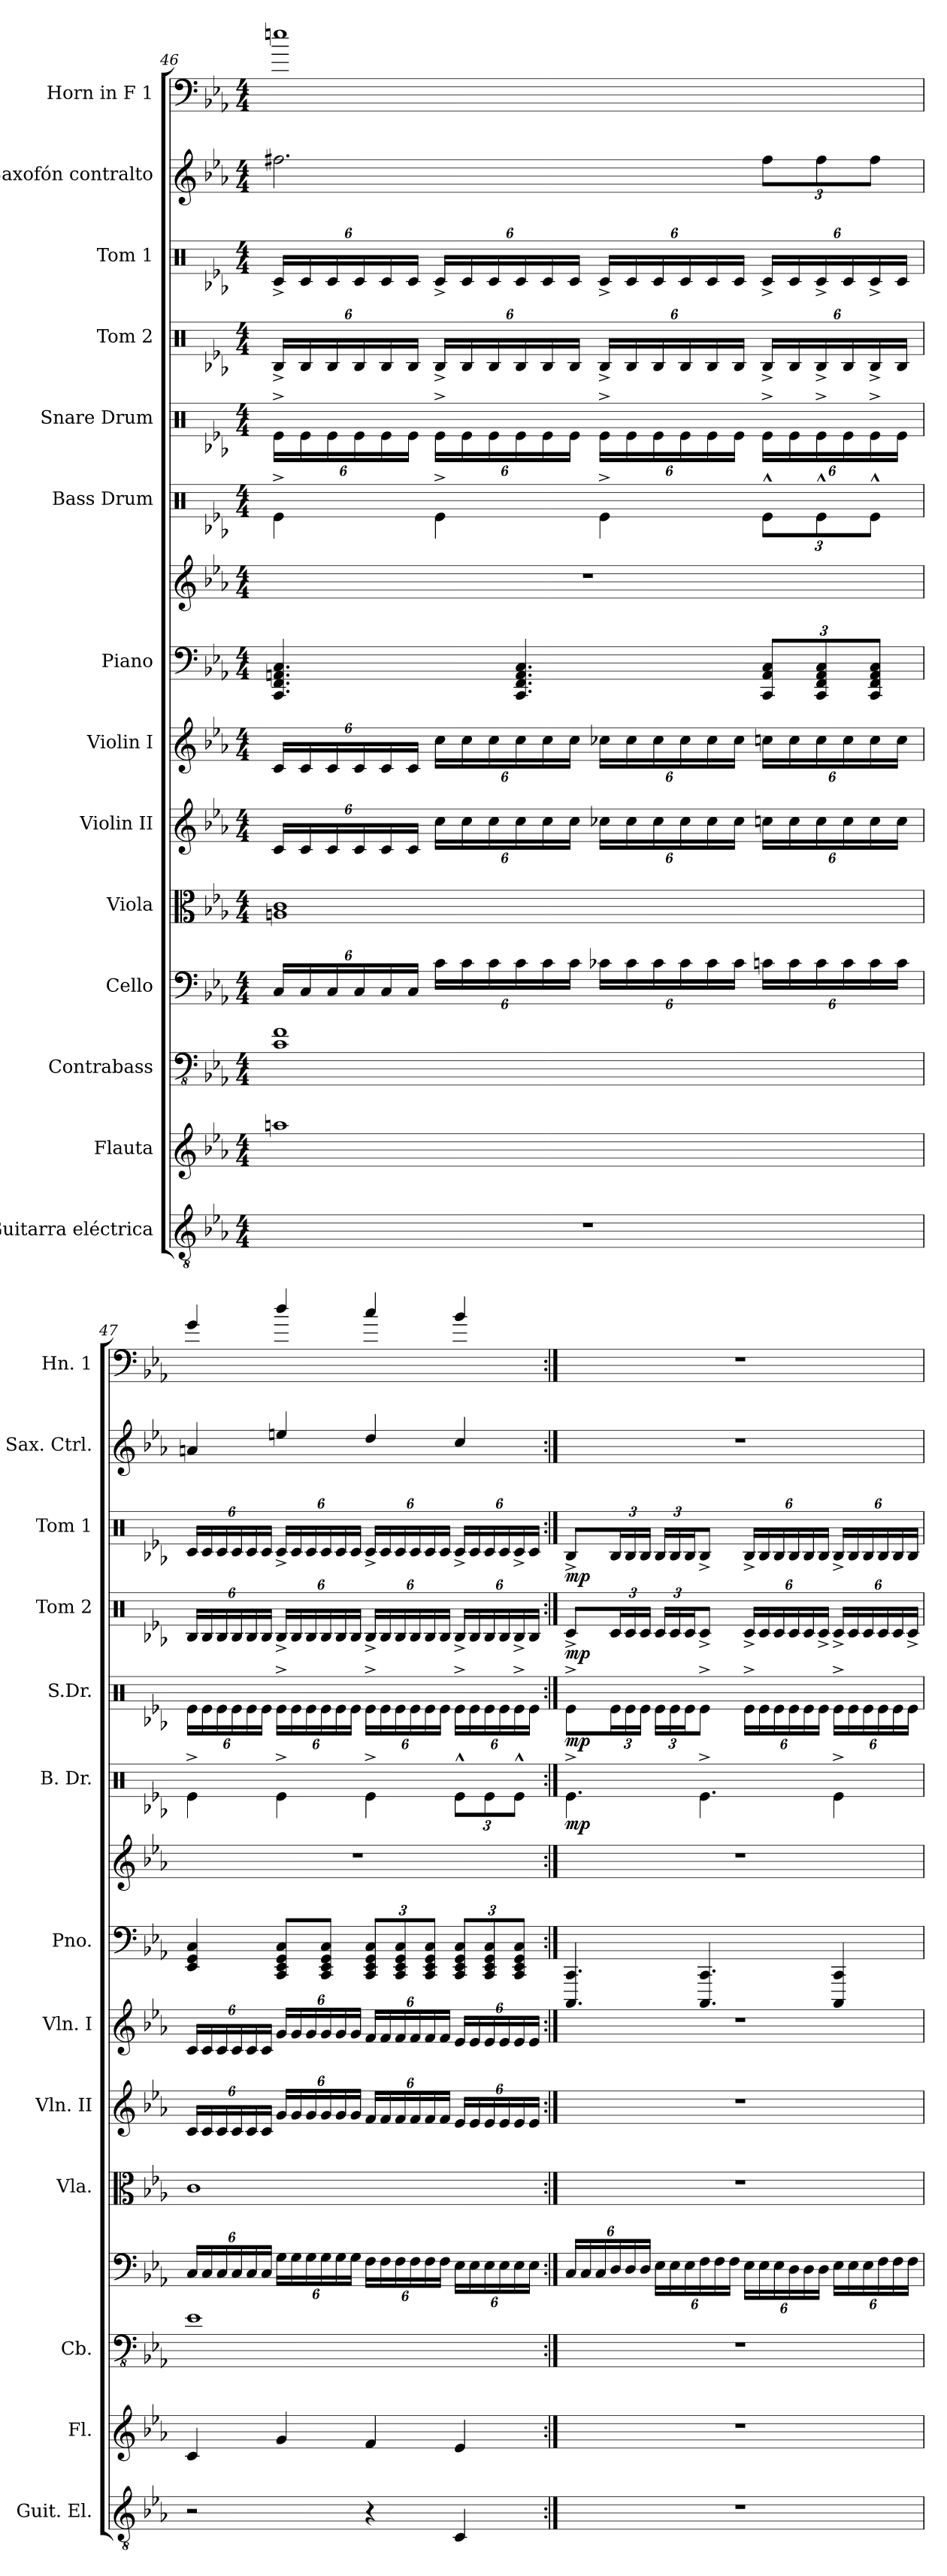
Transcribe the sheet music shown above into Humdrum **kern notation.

**kern	**kern	**kern	**kern	**kern	**kern	**kern	**kern	**kern	**kern	**dynam	**kern	**dynam	**kern	**dynam	**kern	**dynam	**kern	**kern
*part14	*part13	*part12	*part11	*part10	*part9	*part8	*part7	*part7	*part6	*part6	*part5	*part5	*part4	*part4	*part3	*part3	*part2	*part1
*staff15	*staff14	*staff13	*staff12	*staff11	*staff10	*staff9	*staff8	*staff7	*staff6	*staff6	*staff5	*staff5	*staff4	*staff4	*staff3	*staff3	*staff2	*staff1
*I"Guitarra eléctrica	*I"Flauta	*I"Contrabass	*I"Cello	*I"Viola	*I"Violin II	*I"Violin I	*I"Piano	*	*I"Bass Drum	*	*I"Snare Drum	*	*I"Tom 2	*	*I"Tom 1	*	*I"Saxofón contralto	*I"Horn in F 1
*I'Guit. El.	*I'Fl.	*I'Cb.	*	*I'Vla.	*I'Vln. II	*I'Vln. I	*I'Pno.	*	*I'B. Dr.	*	*I'S.Dr.	*	*I'Tom 2	*	*I'Tom 1	*	*I'Sax. Ctrl.	*I'Hn. 1
!!LO:PB:g=z
*clefGv2	*clefG2	*clefFv4	*clefF4	*clefC3	*clefG2	*clefG2	*clefF4	*clefG2	*clefX	*	*clefX	*	*clefX	*	*clefX	*	*clefG2	*clefF4
*	*	*ITrd7c12	*	*	*	*	*	*	*	*	*	*	*	*	*	*	*ITrd5c9	*ITrd4c7
*k[b-e-a-]	*k[b-e-a-]	*k[b-e-a-]	*k[b-e-a-]	*k[b-e-a-]	*k[b-e-a-]	*k[b-e-a-]	*k[b-e-a-]	*k[b-e-a-]	*k[b-e-a-]	*	*k[b-e-a-]	*	*k[b-e-a-]	*	*k[b-e-a-]	*	*k[b-e-a-d-g-c-]	*k[b-e-a-d-]
*M4/4	*M4/4	*M4/4	*M4/4	*M4/4	*M4/4	*M4/4	*M4/4	*M4/4	*M4/4	*	*M4/4	*	*M4/4	*	*M4/4	*	*M4/4	*M4/4
*	*	*	*Xbrackettup	*	*Xbrackettup	*Xbrackettup	*	*	*	*	*Xbrackettup	*	*Xbrackettup	*	*Xbrackettup	*	*	*
=46	=46	=46	=46	=46	=46	=46	=46	=46	=46	=46	=46	=46	=46	=46	=46	=46	=46	=46
1r	1aan	1CC 1FF	24C/LL	1An 1c	24c/LL	24c/LL	4.CC/ 4.FF/ 4.AAn/ 4.C/	1r	4Re^\	.	24Re^\LL	.	24RB^/LL	.	24Rc^/LL	.	2.an\	1an
.	.	.	24C/	.	24c/	24c/	.	.	.	.	24Re\	.	24RB/	.	24Rc/	.	.	.
.	.	.	24C/	.	24c/	24c/	.	.	.	.	24Re\	.	24RB/	.	24Rc/	.	.	.
.	.	.	24C/	.	24c/	24c/	.	.	.	.	24Re\	.	24RB/	.	24Rc/	.	.	.
.	.	.	24C/	.	24c/	24c/	.	.	.	.	24Re\	.	24RB/	.	24Rc/	.	.	.
.	.	.	24C/JJ	.	24c/JJ	24c/JJ	.	.	.	.	24Re\JJ	.	24RB/JJ	.	24Rc/JJ	.	.	.
.	.	.	24c\LL	.	24cc\LL	24cc\LL	.	.	4Re^\	.	24Re^\LL	.	24RB^/LL	.	24Rc^/LL	.	.	.
.	.	.	24c\	.	24cc\	24cc\	.	.	.	.	24Re\	.	24RB/	.	24Rc/	.	.	.
.	.	.	24c\	.	24cc\	24cc\	.	.	.	.	24Re\	.	24RB/	.	24Rc/	.	.	.
.	.	.	24c\	.	24cc\	24cc\	4.CC/ 4.FF/ 4.AA/ 4.C/	.	.	.	24Re\	.	24RB/	.	24Rc/	.	.	.
.	.	.	24c\	.	24cc\	24cc\	.	.	.	.	24Re\	.	24RB/	.	24Rc/	.	.	.
.	.	.	24c\JJ	.	24cc\JJ	24cc\JJ	.	.	.	.	24Re\JJ	.	24RB/JJ	.	24Rc/JJ	.	.	.
.	.	.	24c-X\LL	.	24cc-X\LL	24cc-X\LL	.	.	4Re^\	.	24Re^\LL	.	24RB^/LL	.	24Rc^/LL	.	.	.
.	.	.	24c-\	.	24cc-\	24cc-\	.	.	.	.	24Re\	.	24RB/	.	24Rc/	.	.	.
.	.	.	24c-\	.	24cc-\	24cc-\	.	.	.	.	24Re\	.	24RB/	.	24Rc/	.	.	.
.	.	.	24c-\	.	24cc-\	24cc-\	.	.	.	.	24Re\	.	24RB/	.	24Rc/	.	.	.
.	.	.	24c-\	.	24cc-\	24cc-\	.	.	.	.	24Re\	.	24RB/	.	24Rc/	.	.	.
.	.	.	24c-\JJ	.	24cc-\JJ	24cc-\JJ	.	.	.	.	24Re\JJ	.	24RB/JJ	.	24Rc/JJ	.	.	.
*	*	*	*	*	*	*	*Xbrackettup	*	*Xbrackettup	*	*	*	*	*	*	*	*Xbrackettup	*
.	.	.	24cn\LL	.	24ccn\LL	24ccn\LL	12CC/ 12AA/ 12C/L	.	12Re^^\L	.	24Re^\LL	.	24RB^/LL	.	24Rc^/LL	.	12a\L	.
.	.	.	24c\	.	24cc\	24cc\	.	.	.	.	24Re\	.	24RB/	.	24Rc/	.	.	.
.	.	.	24c\	.	24cc\	24cc\	12CC/ 12FF/ 12AA/ 12C/	.	12Re^^\	.	24Re^\	.	24RB^/	.	24Rc^/	.	12a\	.
.	.	.	24c\	.	24cc\	24cc\	.	.	.	.	24Re\	.	24RB/	.	24Rc/	.	.	.
.	.	.	24c\	.	24cc\	24cc\	12CC/ 12FF/ 12AA/ 12C/J	.	12Re^^\J	.	24Re^\	.	24RB^/	.	24Rc^/	.	12a\J	.
.	.	.	24c\JJ	.	24cc\JJ	24cc\JJ	.	.	.	.	24Re\JJ	.	24RB/JJ	.	24Rc/JJ	.	.	.
=47	=47	=47	=47	=47	=47	=47	=47	=47	=47	=47	=47	=47	=47	=47	=47	=47	=47	=47
2r	4c/	1EE-	24C/LL	1c	24c/LL	24c/LL	4EE-/ 4GG/ 4C/	1r	4Re^\	.	24Re\LL	.	24RB/LL	.	24Rc/LL	.	4cn/	4c/
.	.	.	24C/	.	24c/	24c/	.	.	.	.	24Re\	.	24RB/	.	24Rc/	.	.	.
.	.	.	24C/	.	24c/	24c/	.	.	.	.	24Re\	.	24RB/	.	24Rc/	.	.	.
.	.	.	24C/	.	24c/	24c/	.	.	.	.	24Re\	.	24RB/	.	24Rc/	.	.	.
.	.	.	24C/	.	24c/	24c/	.	.	.	.	24Re\	.	24RB/	.	24Rc/	.	.	.
.	.	.	24C/JJ	.	24c/JJ	24c/JJ	.	.	.	.	24Re\JJ	.	24RB/JJ	.	24Rc/JJ	.	.	.
.	4g/	.	24G\LL	.	24g/LL	24g/LL	8CC/ 8EE-/ 8GG/ 8C/L	.	4Re^\	.	24Re^\LL	.	24RB^/LL	.	24Rc^/LL	.	4gn/	4g/
.	.	.	24G\	.	24g/	24g/	.	.	.	.	24Re\	.	24RB/	.	24Rc/	.	.	.
.	.	.	24G\	.	24g/	24g/	.	.	.	.	24Re\	.	24RB/	.	24Rc/	.	.	.
.	.	.	24G\	.	24g/	24g/	8CC/ 8EE-/ 8GG/ 8C/J	.	.	.	24Re\	.	24RB/	.	24Rc/	.	.	.
.	.	.	24G\	.	24g/	24g/	.	.	.	.	24Re\	.	24RB/	.	24Rc/	.	.	.
.	.	.	24G\JJ	.	24g/JJ	24g/JJ	.	.	.	.	24Re\JJ	.	24RB/JJ	.	24Rc/JJ	.	.	.
4r	4f/	.	24F\LL	.	24f/LL	24f/LL	12CC/ 12EE-/ 12GG/ 12C/L	.	4Re^\	.	24Re^\LL	.	24RB^/LL	.	24Rc^/LL	.	4f/	4f/
.	.	.	24F\	.	24f/	24f/	.	.	.	.	24Re\	.	24RB/	.	24Rc/	.	.	.
.	.	.	24F\	.	24f/	24f/	12CC/ 12EE-/ 12GG/ 12C/	.	.	.	24Re\	.	24RB/	.	24Rc/	.	.	.
.	.	.	24F\	.	24f/	24f/	.	.	.	.	24Re\	.	24RB/	.	24Rc/	.	.	.
.	.	.	24F\	.	24f/	24f/	12CC/ 12EE-/ 12GG/ 12C/J	.	.	.	24Re\	.	24RB/	.	24Rc/	.	.	.
.	.	.	24F\JJ	.	24f/JJ	24f/JJ	.	.	.	.	24Re\JJ	.	24RB/JJ	.	24Rc/JJ	.	.	.
4C/	4e-/	.	24E-\LL	.	24e-/LL	24e-/LL	12CC/ 12EE-/ 12GG/ 12C/L	.	12Re^^\L	.	24Re^\LL	.	24RB^/LL	.	24Rc^/LL	.	4e-/	4e-/
.	.	.	24E-\	.	24e-/	24e-/	.	.	.	.	24Re\	.	24RB/	.	24Rc/	.	.	.
.	.	.	24E-\	.	24e-/	24e-/	12CC/ 12EE-/ 12GG/ 12C/	.	12Re\	.	24Re\	.	24RB/	.	24Rc/	.	.	.
.	.	.	24E-\	.	24e-/	24e-/	.	.	.	.	24Re\	.	24RB/	.	24Rc/	.	.	.
.	.	.	24E-\	.	24e-/	24e-/	12CC/ 12EE-/ 12GG/ 12C/J	.	12Re^^\J	.	24Re^\	.	24RB^/	.	24Rc^/	.	.	.
.	.	.	24E-\JJ	.	24e-/JJ	24e-/JJ	.	.	.	.	24Re\JJ	.	24RB/JJ	.	24Rc/JJ	.	.	.
!!LO:PB:g=z
=48:|!	=48:|!	=48:|!	=48:|!	=48:|!	=48:|!	=48:|!	=48:|!	=48:|!	=48:|!	=48:|!	=48:|!	=48:|!	=48:|!	=48:|!	=48:|!	=48:|!	=48:|!	=48:|!
*k[]	*k[]	*k[]	*k[]	*k[]	*k[]	*k[]	*k[]	*k[]	*k[]	*	*k[]	*	*k[]	*	*k[]	*	*k[b-e-a-]	*k[b-]
!	!	!	!	!	!	!	!	!	!	!LO:DY:b	!	!LO:DY:b	!	!LO:DY:b	!	!LO:DY:b	!	!
1r	1r	1r	24C/LL	1r	1r	1r	4.CCC/ 4.CC/	1r	4.Re^\	mp	8Re^\L	mp	8Rc^/L	mp	8RB^/L	mp	1r	1r
.	.	.	24C/	.	.	.	.	.	.	.	.	.	.	.	.	.	.	.
.	.	.	24C/	.	.	.	.	.	.	.	.	.	.	.	.	.	.	.
.	.	.	24D/	.	.	.	.	.	.	.	24Re\L	.	24Rc/L	.	24RB/L	.	.	.
.	.	.	24D/	.	.	.	.	.	.	.	24Re\	.	24Rc/	.	24RB/	.	.	.
.	.	.	24D/JJ	.	.	.	.	.	.	.	24Re\JJ	.	24Rc/JJ	.	24RB/JJ	.	.	.
.	.	.	24E\LL	.	.	.	.	.	.	.	24Re\LL	.	24Rc/LL	.	24RB/LL	.	.	.
.	.	.	24E\	.	.	.	.	.	.	.	24Re\	.	24Rc/	.	24RB/	.	.	.
.	.	.	24E\	.	.	.	.	.	.	.	24Re\J	.	24Rc/J	.	24RB/J	.	.	.
.	.	.	24F\	.	.	.	4.CCC/ 4.CC/	.	4.Re^\	.	8Re^\J	.	8Rc^/J	.	8RB^/J	.	.	.
.	.	.	24F\	.	.	.	.	.	.	.	.	.	.	.	.	.	.	.
.	.	.	24F\JJ	.	.	.	.	.	.	.	.	.	.	.	.	.	.	.
.	.	.	24E\LL	.	.	.	.	.	.	.	24Re^\LL	.	24Rc^/LL	.	24RB^/LL	.	.	.
.	.	.	24E\	.	.	.	.	.	.	.	24Re\	.	24Rc/	.	24RB/	.	.	.
.	.	.	24E\	.	.	.	.	.	.	.	24Re\	.	24Rc/	.	24RB/	.	.	.
.	.	.	24D\	.	.	.	.	.	.	.	24Re\	.	24Rc/	.	24RB/	.	.	.
.	.	.	24D\	.	.	.	.	.	.	.	24Re\	.	24Rc/	.	24RB/	.	.	.
.	.	.	24D\JJ	.	.	.	.	.	.	.	24Re\JJ	.	24Rc^/JJ	.	24RB/JJ	.	.	.
.	.	.	24E\LL	.	.	.	4CCC/ 4CC/	.	4Re^\	.	24Re^\LL	.	24Rc^/LL	.	24RB^/LL	.	.	.
.	.	.	24E\	.	.	.	.	.	.	.	24Re\	.	24Rc/	.	24RB/	.	.	.
.	.	.	24E\	.	.	.	.	.	.	.	24Re\	.	24Rc/	.	24RB/	.	.	.
.	.	.	24F\	.	.	.	.	.	.	.	24Re\	.	24Rc/	.	24RB/	.	.	.
.	.	.	24F\	.	.	.	.	.	.	.	24Re\	.	24Rc/	.	24RB/	.	.	.
.	.	.	24F\JJ	.	.	.	.	.	.	.	24Re\JJ	.	24Rc^/JJ	.	24RB/JJ	.	.	.
=	=	=	=	=	=	=	=	=	=	=	=	=	=	=	=	=	=	=
*-	*-	*-	*-	*-	*-	*-	*-	*-	*-	*-	*-	*-	*-	*-	*-	*-	*-	*-
